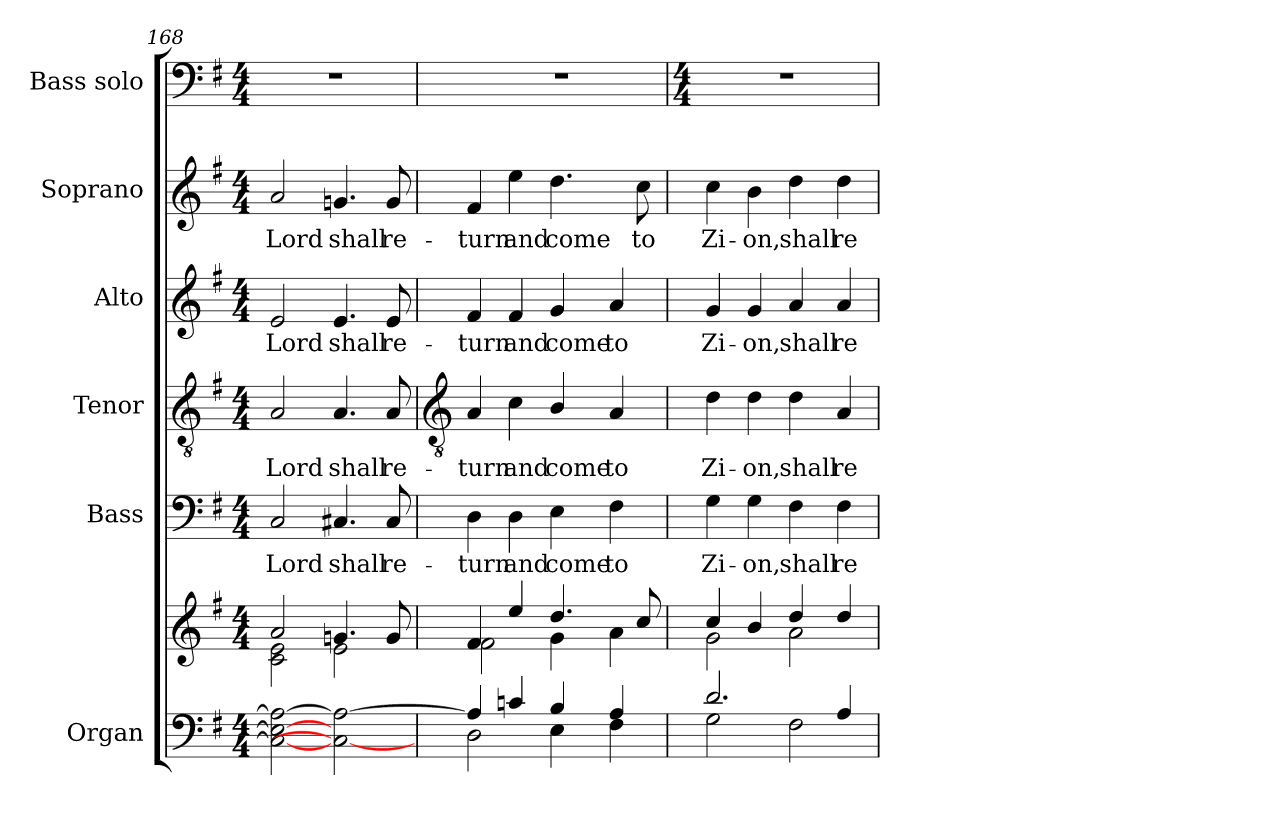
**kern	**kern	**kern	**text	**kern	**text	**kern	**text	**kern	**text	**kern
*part6	*part6	*part5	*part5	*part4	*part4	*part3	*part3	*part2	*part2	*part1
*staff7	*staff6	*staff5	*staff5	*staff4	*staff4	*staff3	*staff3	*staff2	*staff2	*staff1
*I"Organ	*	*I"Bass	*	*I"Tenor	*	*I"Alto	*	*I"Soprano	*	*I"Bass solo
*	*	*I'B	*	*I'T	*	*I'A	*	*I'S	*	*I'B
*clefF4	*clefG2	*clefF4	*	*clefGv2	*	*clefG2	*	*clefG2	*	*clefF4
*k[f#]	*k[f#]	*k[f#]	*	*k[f#]	*	*k[f#]	*	*k[f#]	*	*k[f#]
*G:	*G:	*G:	*	*G:	*	*G:	*	*G:	*	*G:
*M4/4	*M4/4	*M4/4	*	*M4/4	*	*M4/4	*	*M4/4	*	*M4/4
=168	=168	=168	=168	=168	=168	=168	=168	=168	=168	=168
*^	*^	*	*	*	*	*	*	*	*	*
!	!	!	!	!	!LO:LY:b	!	!LO:LY:b	!	!LO:LY:b	!	!LO:LY:b	!
2C\_ 2E\_ 2A\_	2ryy	2a/	2c\ 2e\	2C	Lord	2A	Lord	2e	Lord	2a	Lord	1r
!	!	!	!	!	!LO:LY:b	!	!LO:LY:b	!	!LO:LY:b	!	!LO:LY:b	!
2C#\_ 2A\_	2ryy	4.gn/	2e\	4.C#X	shall	4.A	shall	4.e	shall	4.gn	shall	.
!	!	!	!	!	!LO:LY:b	!	!LO:LY:b	!	!LO:LY:b	!	!LO:LY:b	!
.	.	8g/	.	8C#	re-	8A	re-	8e	re-	8g	re-	.
!!LO:LB:g=z
=169	=169	=169	=169	=169	=169	=169	=169	=169	=169	=169	=169	=169
*	*	*	*	*	*	*clefGv2	*	*	*	*	*	*
!	!	!	!	!	!LO:LY:b	!	!LO:LY:b	!	!LO:LY:b	!	!LO:LY:b	!
4A/]	2D\	4f#/	2f#\	4D	-turn	4A	-turn	4f#	-turn	4f#	-turn	1r
!	!	!	!	!	!LO:LY:b	!	!LO:LY:b	!	!LO:LY:b	!	!LO:LY:b	!
4cn/	.	4ee/	.	4D	and	4c	and	4f#	and	4ee	and	.
!	!	!	!	!	!LO:LY:b	!	!LO:LY:b	!	!LO:LY:b	!	!LO:LY:b	!
4B/	4E\	4.dd/	4g\	4E	come	4B/	come	4g	come	4.dd	come	.
!	!	!	!	!	!LO:LY:b	!	!LO:LY:b	!	!LO:LY:b	!	!	!
4A/	4F#\	.	4a\	4F#	to	4A	to	4a	to	.	.	.
!	!	!	!	!	!	!	!	!	!	!	!LO:LY:b	!
.	.	8cc/	.	.	.	.	.	.	.	8cc	to	.
!!LO:LB:g=z
=170	=170	=170	=170	=170	=170	=170	=170	=170	=170	=170	=170	=170
*	*	*	*	*	*	*	*	*	*	*	*	*M4/4
!	!	!	!	!	!LO:LY:b	!	!LO:LY:b	!	!LO:LY:b	!	!LO:LY:b	!
2.d/	2G\	4cc/	2g\	4G	Zi-	4d	Zi-	4g	Zi-	4cc	Zi-	1r
!	!	!	!	!	!LO:LY:b	!	!LO:LY:b	!	!LO:LY:b	!	!LO:LY:b	!
.	.	4b/	.	4G	-on,	4d	-on,	4g	-on,	4b	-on,	.
!	!	!	!	!	!LO:LY:b	!	!LO:LY:b	!	!LO:LY:b	!	!LO:LY:b	!
.	2F#\	4dd/	2a\	4F#	shall	4d	shall	4a	shall	4dd	shall	.
!	!	!	!	!	!LO:LY:b	!	!LO:LY:b	!	!LO:LY:b	!	!LO:LY:b	!
4A/	.	4dd/	.	4F#	re-	4A	re-	4a	re-	4dd	re-	.
*v	*v	*	*	*	*	*	*	*	*	*	*	*
*	*v	*v	*	*	*	*	*	*	*	*	*
=	=	=	=	=	=	=	=	=	=	=
*-	*-	*-	*-	*-	*-	*-	*-	*-	*-	*-
